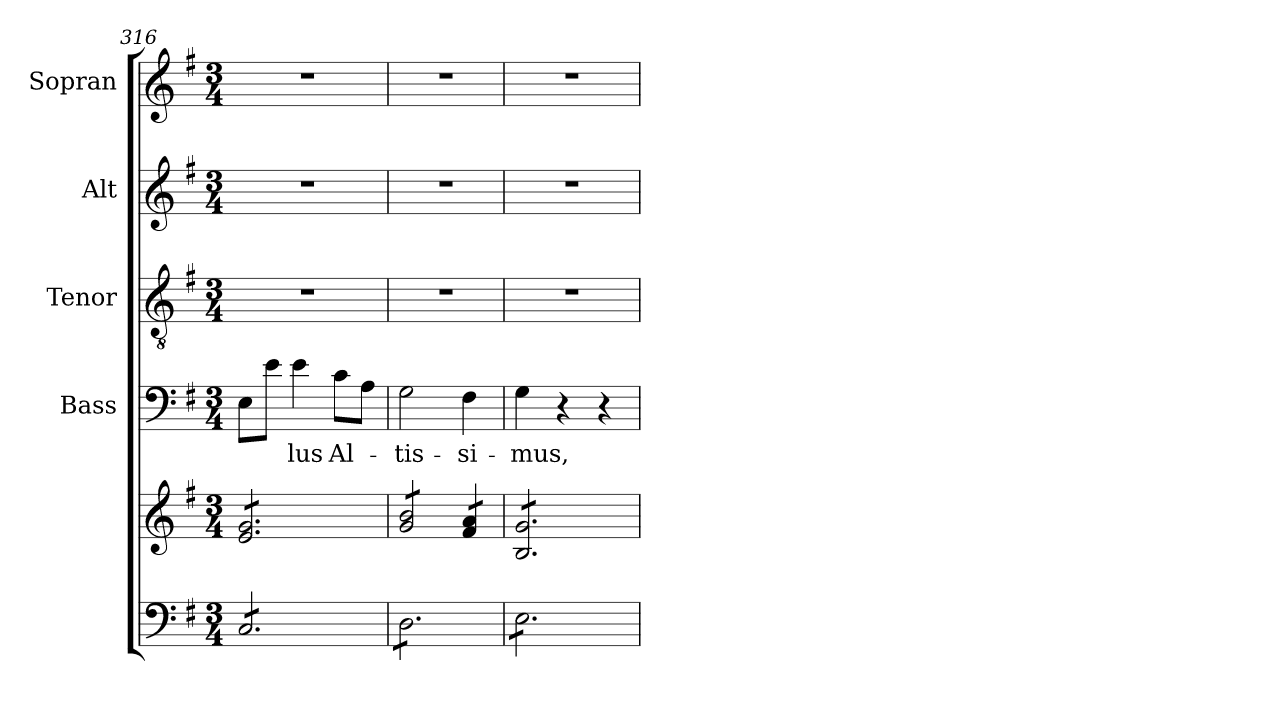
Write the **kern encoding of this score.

**kern	**kern	**kern	**text	**kern	**kern	**kern
*part5	*part5	*part4	*part4	*part3	*part2	*part1
*staff6	*staff5	*staff4	*staff4	*staff3	*staff2	*staff1
*	*	*I"Bass	*	*I"Tenor	*I"Alt	*I"Sopran
*	*	*I'B.	*	*I'T.	*I'A.	*I'S.
*clefF4	*clefG2	*clefF4	*	*clefGv2	*clefG2	*clefG2
*k[f#]	*k[f#]	*k[f#]	*	*k[f#]	*k[f#]	*k[f#]
*G:	*G:	*G:	*	*G:	*G:	*G:
*M3/4	*M3/4	*M3/4	*	*M3/4	*M3/4	*M3/4
=316	=316	=316	=316	=316	=316	=316
*tremolo	*	*	*	*	*	*
*	*tremolo	*	*	*	*	*
8C/L	8e/ 8g/L	8E\L	.	2.r	2.r	2.r
8C/	8e/ 8g/	8e\J	.	.	.	.
!	!	!	!LO:LY:b	!	!	!
8C/	8e/ 8g/	4e\	-lus	.	.	.
8C/	8e/ 8g/	.	.	.	.	.
!	!	!	!LO:LY:b	!	!	!
8C/	8e/ 8g/	8c\L	Al-	.	.	.
8C/J	8e/ 8g/J	8A\J	.	.	.	.
=317	=317	=317	=317	=317	=317	=317
!	!	!	!LO:LY:b	!	!	!
8D\L	8g/ 8b/L	2G\	-tis-	2.r	2.r	2.r
8D\	8g/ 8b/	.	.	.	.	.
8D\	8g/ 8b/	.	.	.	.	.
8D\	8g/ 8b/J	.	.	.	.	.
!	!	!	!LO:LY:b	!	!	!
8D\	8f#/ 8a/L	4F#\	-si-	.	.	.
8D\J	8f#/ 8a/J	.	.	.	.	.
!!LO:LB:g=z
=318	=318	=318	=318	=318	=318	=318
!	!	!	!LO:LY:b	!	!	!
8E\L	8B/ 8g/L	4G\	-mus,	2.r	2.r	2.r
8E\	8B/ 8g/	.	.	.	.	.
8E\	8B/ 8g/	4r	.	.	.	.
8E\	8B/ 8g/	.	.	.	.	.
8E\	8B/ 8g/	4r	.	.	.	.
8E\J	8B/ 8g/J	.	.	.	.	.
*	*Xtremolo	*	*	*	*	*
*Xtremolo	*	*	*	*	*	*
=	=	=	=	=	=	=
*-	*-	*-	*-	*-	*-	*-
